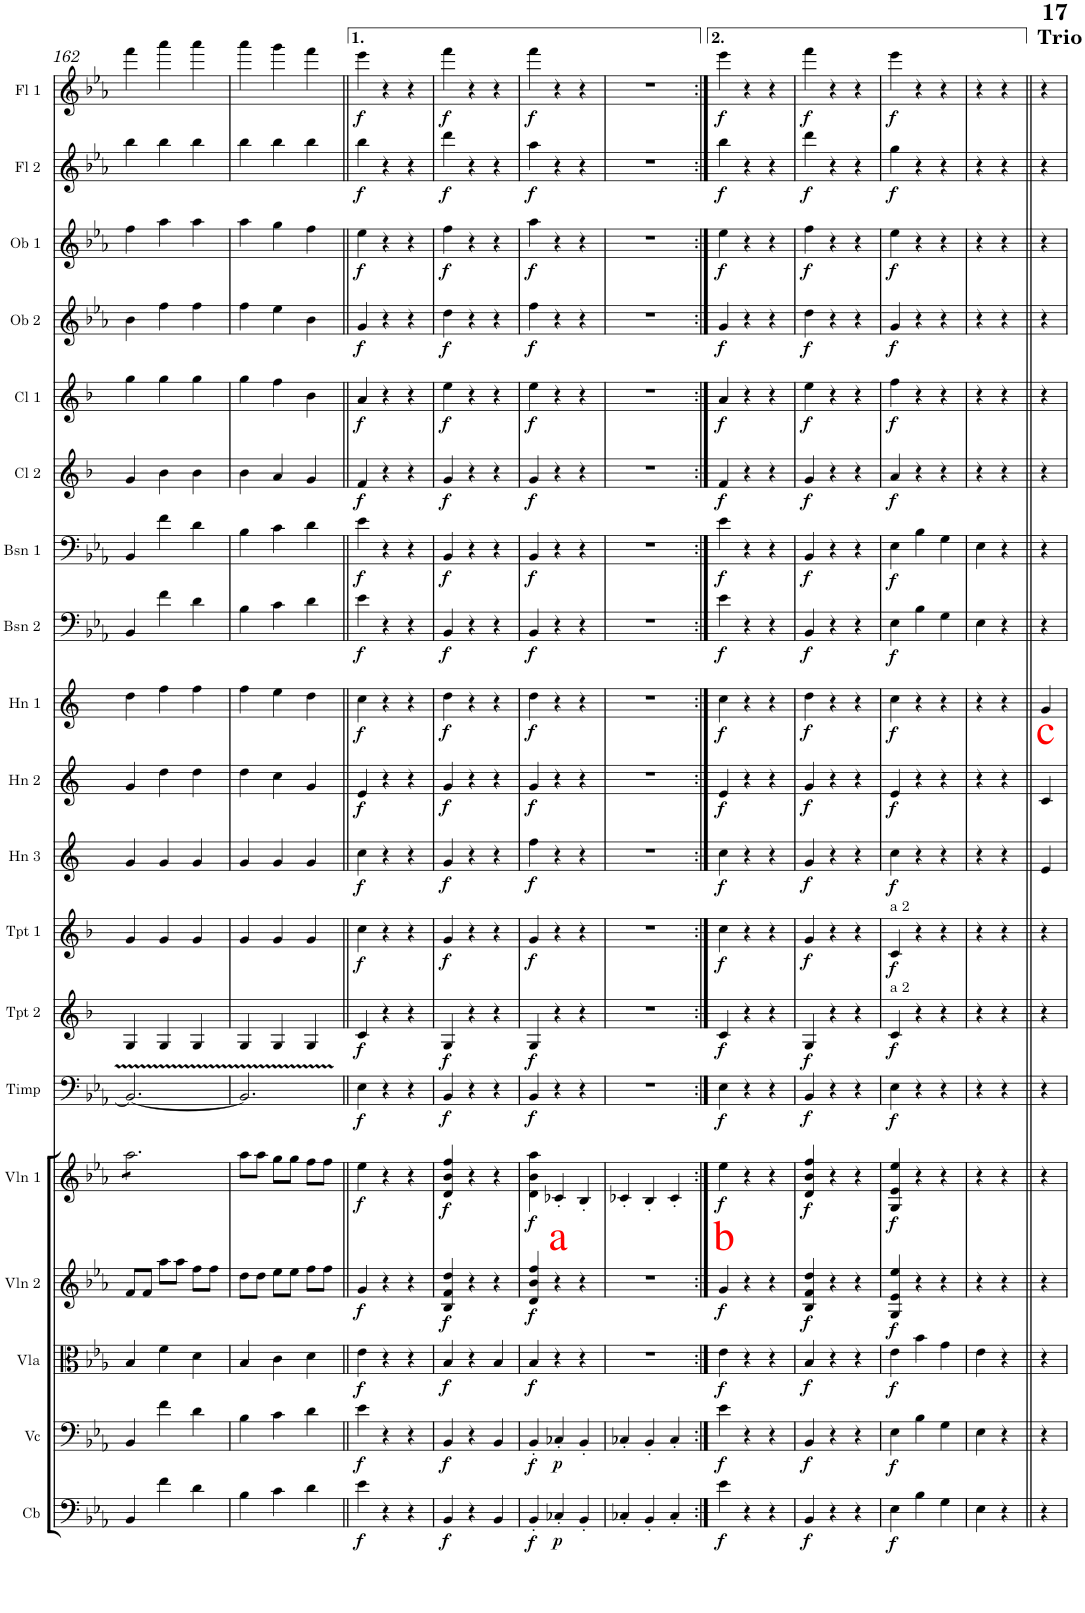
**kern	**dynam	**kern	**dynam	**kern	**dynam	**kern	**dynam	**kern	**text	**dynam	**kern	**dynam	**kern	**dynam	**kern	**dynam	**kern	**dynam	**kern	**dynam	**kern	**text	**dynam	**kern	**dynam	**kern	**dynam	**kern	**dynam	**kern	**dynam	**kern	**dynam	**kern	**dynam	**kern	**dynam	**kern	**dynam
*part19	*part19	*part18	*part18	*part17	*part17	*part16	*part16	*part15	*part15	*part15	*part14	*part14	*part13	*part13	*part12	*part12	*part11	*part11	*part10	*part10	*part9	*part9	*part9	*part8	*part8	*part7	*part7	*part6	*part6	*part5	*part5	*part4	*part4	*part3	*part3	*part2	*part2	*part1	*part1
*staff19	*staff19	*staff18	*staff18	*staff17	*staff17	*staff16	*staff16	*staff15	*staff15	*staff15	*staff14	*staff14	*staff13	*staff13	*staff12	*staff12	*staff11	*staff11	*staff10	*staff10	*staff9	*staff9	*staff9	*staff8	*staff8	*staff7	*staff7	*staff6	*staff6	*staff5	*staff5	*staff4	*staff4	*staff3	*staff3	*staff2	*staff2	*staff1	*staff1
*I"Contrabass	*	*I"Violoncello	*	*I"Viola	*	*I"Violin 2	*	*I"Violin 1	*	*	*I"Timpani	*	*I"Bb Trumpet 2	*	*I"Bb Trumpet 1	*	*I"Eb Horn 3	*	*I"Eb Horn 2	*	*I"Eb Horn 1	*	*	*I"Bassoon 2	*	*I"Bassoon 1	*	*I"Bb Clarinet 2	*	*I"Bb Clarinet 1	*	*I"Oboe 2	*	*I"Oboe 1	*	*I"Flute 2	*	*I"Flute 1	*
*I'Cb	*	*I'Vc	*	*I'Vla	*	*I'Vln 2	*	*I'Vln 1	*	*	*I'Timp	*	*I'Tpt 2	*	*I'Tpt 1	*	*I'Hn 3	*	*I'Hn 2	*	*I'Hn 1	*	*	*I'Bsn 2	*	*I'Bsn 1	*	*I'Cl 2	*	*I'Cl 1	*	*I'Ob 2	*	*I'Ob 1	*	*I'Fl 2	*	*I'Fl 1	*
!!LO:PB:g=z
*clefF4	*	*clefF4	*	*clefC3	*	*clefG2	*	*clefG2	*	*	*clefF4	*	*clefG2	*	*clefG2	*	*clefG2	*	*clefG2	*	*clefG2	*	*	*clefF4	*	*clefF4	*	*clefG2	*	*clefG2	*	*clefG2	*	*clefG2	*	*clefG2	*	*clefG2	*
*Trd7c12	*	*	*	*	*	*	*	*	*	*	*	*	*Trd1c2	*	*Trd1c2	*	*Trd5c9	*	*Trd5c9	*	*Trd5c9	*	*	*	*	*	*	*Trd1c2	*	*Trd1c2	*	*	*	*	*	*	*	*	*
*k[b-e-a-]	*	*k[b-e-a-]	*	*k[b-e-a-]	*	*k[b-e-a-]	*	*k[b-e-a-]	*	*	*k[b-e-a-]	*	*k[b-]	*	*k[b-]	*	*k[]	*	*k[]	*	*k[]	*	*	*k[b-e-a-]	*	*k[b-e-a-]	*	*k[b-]	*	*k[b-]	*	*k[b-e-a-]	*	*k[b-e-a-]	*	*k[b-e-a-]	*	*k[b-e-a-]	*
*M3/4	*	*M3/4	*	*M3/4	*	*M3/4	*	*M3/4	*	*	*M3/4	*	*M3/4	*	*M3/4	*	*M3/4	*	*M3/4	*	*M3/4	*	*	*M3/4	*	*M3/4	*	*M3/4	*	*M3/4	*	*M3/4	*	*M3/4	*	*M3/4	*	*M3/4	*
=162	=162	=162	=162	=162	=162	=162	=162	=162	=162	=162	=162	=162	=162	=162	=162	=162	=162	=162	=162	=162	=162	=162	=162	=162	=162	=162	=162	=162	=162	=162	=162	=162	=162	=162	=162	=162	=162	=162	=162
*	*	*	*	*	*	*	*	*tremolo	*	*	*	*	*	*	*	*	*	*	*	*	*	*	*	*	*	*	*	*	*	*	*	*	*	*	*	*	*	*	*
4BB-/	.	4BB-/	.	4B-/	.	8f/L	.	8aa-\L	.	.	2.BB-/_	.	4G/	.	4g/	.	4g/	.	4g/	.	4dd\	.	.	4BB-/	.	4BB-/	.	4g/	.	4gg\	.	4b-\	.	4ff\	.	4bb-\	.	4fff\	.
.	.	.	.	.	.	8f/J	.	8aa-\	.	.	.	.	.	.	.	.	.	.	.	.	.	.	.	.	.	.	.	.	.	.	.	.	.	.	.	.	.	.	.
4f\	.	4f\	.	4f\	.	8aa-\L	.	8aa-\	.	.	.	.	4G/	.	4g/	.	4g/	.	4dd\	.	4ff\	.	.	4f\	.	4f\	.	4b-\	.	4gg\	.	4ff\	.	4aa-\	.	4bb-\	.	4aaa-\	.
.	.	.	.	.	.	8aa-\J	.	8aa-\	.	.	.	.	.	.	.	.	.	.	.	.	.	.	.	.	.	.	.	.	.	.	.	.	.	.	.	.	.	.	.
4d\	.	4d\	.	4d\	.	8ff\L	.	8aa-\	.	.	.	.	4G/	.	4g/	.	4g/	.	4dd\	.	4ff\	.	.	4d\	.	4d\	.	4b-\	.	4gg\	.	4ff\	.	4aa-\	.	4bb-\	.	4aaa-\	.
.	.	.	.	.	.	8ff\J	.	8aa-\J	.	.	.	.	.	.	.	.	.	.	.	.	.	.	.	.	.	.	.	.	.	.	.	.	.	.	.	.	.	.	.
*	*	*	*	*	*	*	*	*Xtremolo	*	*	*	*	*	*	*	*	*	*	*	*	*	*	*	*	*	*	*	*	*	*	*	*	*	*	*	*	*	*	*
=163	=163	=163	=163	=163	=163	=163	=163	=163	=163	=163	=163	=163	=163	=163	=163	=163	=163	=163	=163	=163	=163	=163	=163	=163	=163	=163	=163	=163	=163	=163	=163	=163	=163	=163	=163	=163	=163	=163	=163
4B-\	.	4B-\	.	4B-/	.	8dd\L	.	8aa-\L	.	.	2.BB-/]	.	4G/	.	4g/	.	4g/	.	4dd\	.	4ff\	.	.	4B-\	.	4B-\	.	4b-\	.	4gg\	.	4ff\	.	4aa-\	.	4bb-\	.	4aaa-\	.
.	.	.	.	.	.	8dd\J	.	8aa-\J	.	.	.	.	.	.	.	.	.	.	.	.	.	.	.	.	.	.	.	.	.	.	.	.	.	.	.	.	.	.	.
4c\	.	4c\	.	4c\	.	8ee-\L	.	8gg\L	.	.	.	.	4G/	.	4g/	.	4g/	.	4cc\	.	4ee\	.	.	4c\	.	4c\	.	4a/	.	4ff\	.	4ee-\	.	4gg\	.	4bb-\	.	4ggg\	.
.	.	.	.	.	.	8ee-\J	.	8gg\J	.	.	.	.	.	.	.	.	.	.	.	.	.	.	.	.	.	.	.	.	.	.	.	.	.	.	.	.	.	.	.
4d\	.	4d\	.	4d\	.	8ff\L	.	8ff\L	.	.	.	.	4G/	.	4g/	.	4g/	.	4g/	.	4dd\	.	.	4d\	.	4d\	.	4g/	.	4b-\	.	4b-\	.	4ff\	.	4bb-\	.	4fff\	.
.	.	.	.	.	.	8ff\J	.	8ff\J	.	.	.	.	.	.	.	.	.	.	.	.	.	.	.	.	.	.	.	.	.	.	.	.	.	.	.	.	.	.	.
=164||	=164||	=164||	=164||	=164||	=164||	=164||	=164||	=164||	=164||	=164||	=164||	=164||	=164||	=164||	=164||	=164||	=164||	=164||	=164||	=164||	=164||	=164||	=164||	=164||	=164||	=164||	=164||	=164||	=164||	=164||	=164||	=164||	=164||	=164||	=164||	=164||	=164||	=164||	=164||
!	!LO:DY:b	!	!LO:DY:b	!	!LO:DY:b	!	!LO:DY:b	!	!	!LO:DY:b	!	!LO:DY:b	!	!LO:DY:b	!	!LO:DY:b	!	!LO:DY:b	!	!LO:DY:b	!	!	!LO:DY:b	!	!LO:DY:b	!	!LO:DY:b	!	!LO:DY:b	!	!LO:DY:b	!	!LO:DY:b	!	!LO:DY:b	!	!LO:DY:b	!	!LO:DY:b
4e-\	f	4e-\	f	4e-\	f	4g/	f	4ee-\	.	f	4E-\	f	4c/	f	4cc\	f	4cc\	f	4e/	f	4cc\	.	f	4e-\	f	4e-\	f	4f/	f	4a/	f	4g/	f	4ee-\	f	4bb-\	f	4eee-\	f
4r	.	4r	.	4r	.	4r	.	4r	.	.	4r	.	4r	.	4r	.	4r	.	4r	.	4r	.	.	4r	.	4r	.	4r	.	4r	.	4r	.	4r	.	4r	.	4r	.
4r	.	4r	.	4r	.	4r	.	4r	.	.	4r	.	4r	.	4r	.	4r	.	4r	.	4r	.	.	4r	.	4r	.	4r	.	4r	.	4r	.	4r	.	4r	.	4r	.
=165	=165	=165	=165	=165	=165	=165	=165	=165	=165	=165	=165	=165	=165	=165	=165	=165	=165	=165	=165	=165	=165	=165	=165	=165	=165	=165	=165	=165	=165	=165	=165	=165	=165	=165	=165	=165	=165	=165	=165
!	!LO:DY:b	!	!LO:DY:b	!	!LO:DY:b	!	!LO:DY:b	!	!	!LO:DY:b	!	!LO:DY:b	!	!LO:DY:b	!	!LO:DY:b	!	!LO:DY:b	!	!LO:DY:b	!	!	!LO:DY:b	!	!LO:DY:b	!	!LO:DY:b	!	!LO:DY:b	!	!LO:DY:b	!	!LO:DY:b	!	!LO:DY:b	!	!LO:DY:b	!	!LO:DY:b
4BB-/	f	4BB-/	f	4B-/	f	4B-/ 4f/ 4dd/	f	4d/ 4b-/ 4ff/	.	f	4BB-/	f	4G/	f	4g/	f	4g/	f	4g/	f	4dd\	.	f	4BB-/	f	4BB-/	f	4g/	f	4ee\	f	4dd\	f	4ff\	f	4ddd\	f	4fff\	f
4r	.	4r	.	4r	.	4r	.	4r	.	.	4r	.	4r	.	4r	.	4r	.	4r	.	4r	.	.	4r	.	4r	.	4r	.	4r	.	4r	.	4r	.	4r	.	4r	.
4BB-/	.	4BB-/	.	4B-/	.	4r	.	4r	.	.	4r	.	4r	.	4r	.	4r	.	4r	.	4r	.	.	4r	.	4r	.	4r	.	4r	.	4r	.	4r	.	4r	.	4r	.
=166	=166	=166	=166	=166	=166	=166	=166	=166	=166	=166	=166	=166	=166	=166	=166	=166	=166	=166	=166	=166	=166	=166	=166	=166	=166	=166	=166	=166	=166	=166	=166	=166	=166	=166	=166	=166	=166	=166	=166
!	!LO:DY:b	!	!LO:DY:b	!	!LO:DY:b	!	!LO:DY:b	!	!	!LO:DY:b	!	!LO:DY:b	!	!LO:DY:b	!	!LO:DY:b	!	!LO:DY:b	!	!LO:DY:b	!	!	!LO:DY:b	!	!LO:DY:b	!	!LO:DY:b	!	!LO:DY:b	!	!LO:DY:b	!	!LO:DY:b	!	!LO:DY:b	!	!LO:DY:b	!	!LO:DY:b
4BB-'/	f	4BB-'/	f	4B-/	f	4d/ 4b-/ 4ff/	f	4d\ 4b-\ 4aa-\	.	f	4BB-/	f	4G/	f	4g/	f	4ff\	f	4g/	f	4dd\	.	f	4BB-/	f	4BB-/	f	4g/	f	4ee\	f	4ff\	f	4aa-\	f	4aa-\	f	4fff\	f
!	!LO:DY:b	!	!LO:DY:b	!	!	!	!	!	!LO:LY:b:color=#FF0000	!	!	!	!	!	!	!	!	!	!	!	!	!	!	!	!	!	!	!	!	!	!	!	!	!	!	!	!	!	!
4C-X'/	p	4C-X'/	p	4r	.	4r	.	4c-X'/	a	.	4r	.	4r	.	4r	.	4r	.	4r	.	4r	.	.	4r	.	4r	.	4r	.	4r	.	4r	.	4r	.	4r	.	4r	.
4BB-'/	.	4BB-'/	.	4r	.	4r	.	4B-'/	.	.	4r	.	4r	.	4r	.	4r	.	4r	.	4r	.	.	4r	.	4r	.	4r	.	4r	.	4r	.	4r	.	4r	.	4r	.
=167	=167	=167	=167	=167	=167	=167	=167	=167	=167	=167	=167	=167	=167	=167	=167	=167	=167	=167	=167	=167	=167	=167	=167	=167	=167	=167	=167	=167	=167	=167	=167	=167	=167	=167	=167	=167	=167	=167	=167
4C-X'/	.	4C-X'/	.	2.r	.	2.r	.	4c-X'/	.	.	2.r	.	2.r	.	2.r	.	2.r	.	2.r	.	2.r	.	.	2.r	.	2.r	.	2.r	.	2.r	.	2.r	.	2.r	.	2.r	.	2.r	.
4BB-'/	.	4BB-'/	.	.	.	.	.	4B-'/	.	.	.	.	.	.	.	.	.	.	.	.	.	.	.	.	.	.	.	.	.	.	.	.	.	.	.	.	.	.	.
4C-'/	.	4C-'/	.	.	.	.	.	4c-'/	.	.	.	.	.	.	.	.	.	.	.	.	.	.	.	.	.	.	.	.	.	.	.	.	.	.	.	.	.	.	.
=168:|!	=168:|!	=168:|!	=168:|!	=168:|!	=168:|!	=168:|!	=168:|!	=168:|!	=168:|!	=168:|!	=168:|!	=168:|!	=168:|!	=168:|!	=168:|!	=168:|!	=168:|!	=168:|!	=168:|!	=168:|!	=168:|!	=168:|!	=168:|!	=168:|!	=168:|!	=168:|!	=168:|!	=168:|!	=168:|!	=168:|!	=168:|!	=168:|!	=168:|!	=168:|!	=168:|!	=168:|!	=168:|!	=168:|!	=168:|!
!	!LO:DY:b	!	!LO:DY:b	!	!LO:DY:b	!	!LO:DY:b	!	!LO:LY:b:color=#FF0000	!LO:DY:b	!	!LO:DY:b	!	!LO:DY:b	!	!LO:DY:b	!	!LO:DY:b	!	!LO:DY:b	!	!	!LO:DY:b	!	!LO:DY:b	!	!LO:DY:b	!	!LO:DY:b	!	!LO:DY:b	!	!LO:DY:b	!	!LO:DY:b	!	!LO:DY:b	!	!LO:DY:b
4e-\	f	4e-\	f	4e-\	f	4g/	f	4ee-\	b	f	4E-\	f	4c/	f	4cc\	f	4cc\	f	4e/	f	4cc\	.	f	4e-\	f	4e-\	f	4f/	f	4a/	f	4g/	f	4ee-\	f	4bb-\	f	4eee-\	f
4r	.	4r	.	4r	.	4r	.	4r	.	.	4r	.	4r	.	4r	.	4r	.	4r	.	4r	.	.	4r	.	4r	.	4r	.	4r	.	4r	.	4r	.	4r	.	4r	.
4r	.	4r	.	4r	.	4r	.	4r	.	.	4r	.	4r	.	4r	.	4r	.	4r	.	4r	.	.	4r	.	4r	.	4r	.	4r	.	4r	.	4r	.	4r	.	4r	.
=169	=169	=169	=169	=169	=169	=169	=169	=169	=169	=169	=169	=169	=169	=169	=169	=169	=169	=169	=169	=169	=169	=169	=169	=169	=169	=169	=169	=169	=169	=169	=169	=169	=169	=169	=169	=169	=169	=169	=169
!	!LO:DY:b	!	!LO:DY:b	!	!LO:DY:b	!	!LO:DY:b	!	!	!LO:DY:b	!	!LO:DY:b	!	!LO:DY:b	!	!LO:DY:b	!	!LO:DY:b	!	!LO:DY:b	!	!	!LO:DY:b	!	!LO:DY:b	!	!LO:DY:b	!	!LO:DY:b	!	!LO:DY:b	!	!LO:DY:b	!	!LO:DY:b	!	!LO:DY:b	!	!LO:DY:b
4BB-/	f	4BB-/	f	4B-/	f	4B-/ 4f/ 4dd/	f	4d/ 4b-/ 4ff/	.	f	4BB-/	f	4G/	f	4g/	f	4g/	f	4g/	f	4dd\	.	f	4BB-/	f	4BB-/	f	4g/	f	4ee\	f	4dd\	f	4ff\	f	4ddd\	f	4fff\	f
4r	.	4r	.	4r	.	4r	.	4r	.	.	4r	.	4r	.	4r	.	4r	.	4r	.	4r	.	.	4r	.	4r	.	4r	.	4r	.	4r	.	4r	.	4r	.	4r	.
4r	.	4r	.	4r	.	4r	.	4r	.	.	4r	.	4r	.	4r	.	4r	.	4r	.	4r	.	.	4r	.	4r	.	4r	.	4r	.	4r	.	4r	.	4r	.	4r	.
=170	=170	=170	=170	=170	=170	=170	=170	=170	=170	=170	=170	=170	=170	=170	=170	=170	=170	=170	=170	=170	=170	=170	=170	=170	=170	=170	=170	=170	=170	=170	=170	=170	=170	=170	=170	=170	=170	=170	=170
!	!	!	!	!	!	!	!	!	!	!	!	!	!	!	!LO:TX:a:t=a 2	!	!	!	!	!	!	!	!	!	!	!	!	!	!	!	!	!	!	!	!	!	!	!	!
!	!	!	!	!	!	!	!	!	!	!	!	!	!LO:TX:a:t=a 2	!	!	!	!	!	!	!	!	!	!	!	!	!	!	!	!	!	!	!	!	!	!	!	!	!	!
!	!LO:DY:b	!	!LO:DY:b	!	!LO:DY:b	!	!LO:DY:b	!	!	!LO:DY:b	!	!LO:DY:b	!	!LO:DY:b	!	!LO:DY:b	!	!LO:DY:b	!	!LO:DY:b	!	!	!LO:DY:b	!	!LO:DY:b	!	!LO:DY:b	!	!LO:DY:b	!	!LO:DY:b	!	!LO:DY:b	!	!LO:DY:b	!	!LO:DY:b	!	!LO:DY:b
4E-\	f	4E-\	f	4e-\	f	4G/ 4e-/ 4ee-/	f	4G/ 4e-/ 4ee-/	.	f	4E-\	f	4c/	f	4c/	f	4cc\	f	4e/	f	4cc\	.	f	4E-\	f	4E-\	f	4a/	f	4ff\	f	4g/	f	4ee-\	f	4gg\	f	4eee-\	f
4B-\	.	4B-\	.	4b-\	.	4r	.	4r	.	.	4r	.	4r	.	4r	.	4r	.	4r	.	4r	.	.	4B-\	.	4B-\	.	4r	.	4r	.	4r	.	4r	.	4r	.	4r	.
4G\	.	4G\	.	4g\	.	4r	.	4r	.	.	4r	.	4r	.	4r	.	4r	.	4r	.	4r	.	.	4G\	.	4G\	.	4r	.	4r	.	4r	.	4r	.	4r	.	4r	.
=171	=171	=171	=171	=171	=171	=171	=171	=171	=171	=171	=171	=171	=171	=171	=171	=171	=171	=171	=171	=171	=171	=171	=171	=171	=171	=171	=171	=171	=171	=171	=171	=171	=171	=171	=171	=171	=171	=171	=171
4E-\	.	4E-\	.	4e-\	.	4r	.	4r	.	.	4r	.	4r	.	4r	.	4r	.	4r	.	4r	.	.	4E-\	.	4E-\	.	4r	.	4r	.	4r	.	4r	.	4r	.	4r	.
4r	.	4r	.	4r	.	4r	.	4r	.	.	4r	.	4r	.	4r	.	4r	.	4r	.	4r	.	.	4r	.	4r	.	4r	.	4r	.	4r	.	4r	.	4r	.	4r	.
!	!	!	!	!	!	!	!	!	!	!	!	!	!	!	!	!	!	!	!	!	!	!	!	!	!	!	!	!	!	!	!	!	!	!	!	!	!	!LO:TX:a:B:t=Trio	!
!	!	!	!	!	!	!	!	!	!	!	!	!	!	!	!	!	!	!	!	!	!	!LO:LY:b:color=#FF0000	!	!	!	!	!	!	!	!	!	!	!	!	!	!	!	!	!
4r	.	4r	.	4r	.	4r	.	4r	.	.	4r	.	4r	.	4r	.	4e/	.	4c/	.	4g/	c	.	4r	.	4r	.	4r	.	4r	.	4r	.	4r	.	4r	.	4r	.
=	=	=	=	=	=	=	=	=	=	=	=	=	=	=	=	=	=	=	=	=	=	=	=	=	=	=	=	=	=	=	=	=	=	=	=	=	=	=	=
*-	*-	*-	*-	*-	*-	*-	*-	*-	*-	*-	*-	*-	*-	*-	*-	*-	*-	*-	*-	*-	*-	*-	*-	*-	*-	*-	*-	*-	*-	*-	*-	*-	*-	*-	*-	*-	*-	*-	*-
